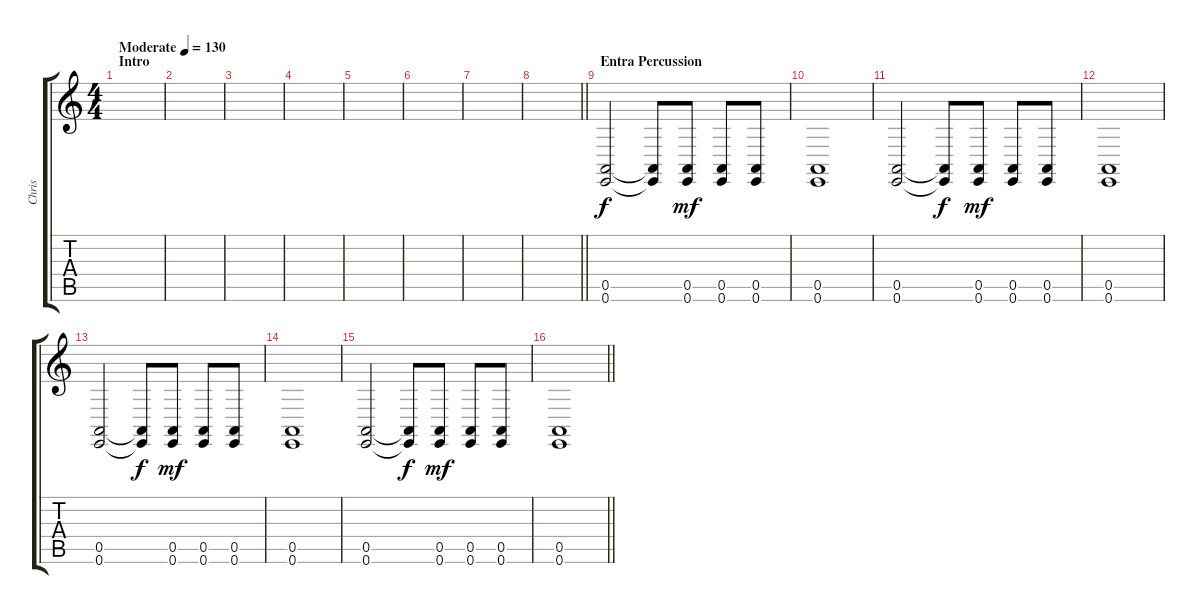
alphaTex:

\track ("Chris" "Chris") {instrument melodictom}
\staff {score tabs}
\tuning (E4 B3 G3 D3 A2 E2) {hide}
\ts (4 4)
\section ("" "Intro")
\tempo (130 "Moderate")
\clef g2
\ks c
|
|
|
|
|
|
|
\barLineRight lightlight
|
\section ("" "Entra Percussion")
(0.5 0.6).2 (0.5{t} 0.6{t}).8{dy f} (0.5 0.6).8{dy mf} (0.5 0.6).8 (0.5 0.6).8 |
(0.5 0.6).1 |
(0.5 0.6).2 (0.5{t} 0.6{t}).8{dy f} (0.5 0.6).8{dy mf} (0.5 0.6).8 (0.5 0.6).8 |
(0.5 0.6).1 |
(0.5 0.6).2 (0.5{t} 0.6{t}).8{dy f} (0.5 0.6).8{dy mf} (0.5 0.6).8 (0.5 0.6).8 |
(0.5 0.6).1 |
(0.5 0.6).2 (0.5{t} 0.6{t}).8{dy f} (0.5 0.6).8{dy mf} (0.5 0.6).8 (0.5 0.6).8 |
\barLineRight lightlight
(0.5 0.6).1
